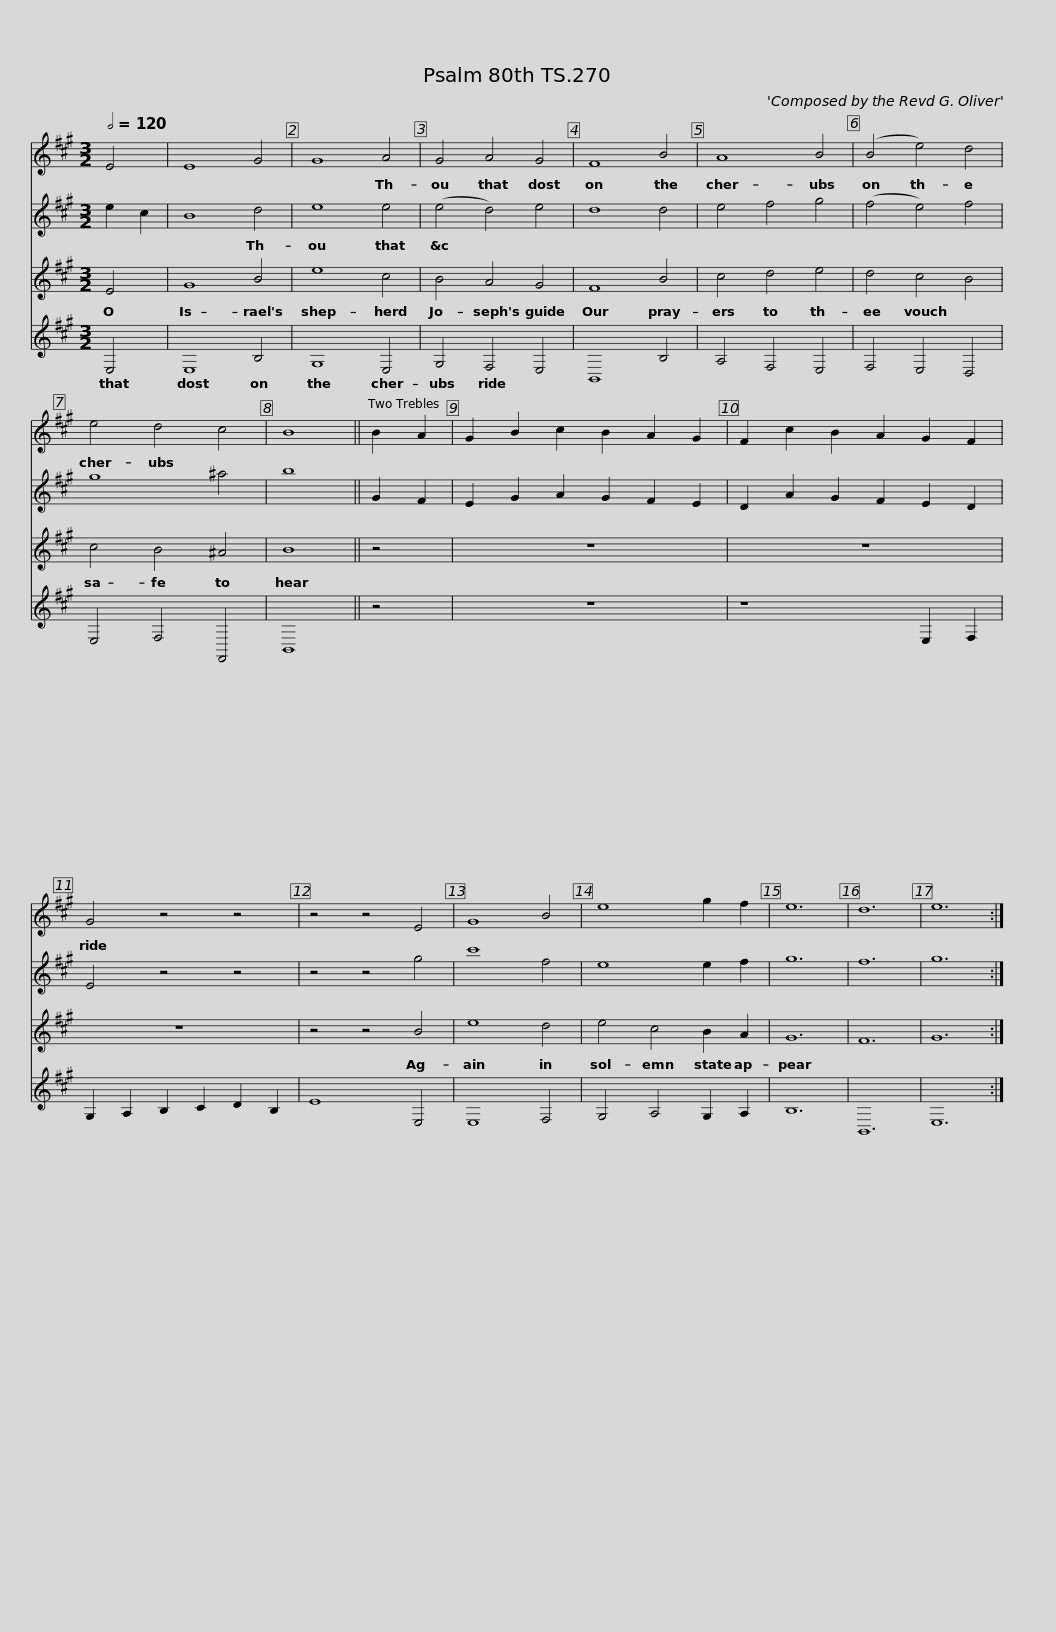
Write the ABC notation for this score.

X:1
%%score 1 2 3 4
L:1/8
Q:1/2=120
M:3/2
I:linebreak $
K:A
V:1 treble
V:2 treble
V:3 treble
V:4 treble
V:1
 E4 | E8 G4 | G8 A4 | G4 A4 G4 | F8 B4 | %5
 A8 B4 | (B4 e4) d4 |$ e4 d4 c4 | B8 || B2 A2 | %10
 G2 B2 c2 B2 A2 G2 | F2 c2 B2 A2 G2 F2 | G4 z4 z4 | z4 z4 E4 | G8 B4 |$ %15
 e8 g2 f2 | e12 | d12 | e12 :| %19
V:2
 e2 c2 | B8 d4 | e8 e4 | (e4 d4) e4 | d8 d4 | %5
 e4 f4 g4 | (f4 e4) f4 |$ g8 ^a4 | b8 || G2 F2 | %10
 E2 G2 A2 G2 F2 E2 | D2 A2 G2 F2 E2 D2 | E4 z4 z4 | z4 z4 g4 | c'8 f4 |$ %15
 e8 e2 f2 | g12 | f12 | g12 :| %19
V:3
 E4 | G8 B4 | e8 c4 | B4 A4 G4 | F8 B4 | %5
 c4 d4 e4 | d4 c4 B4 |$ c4 B4 ^A4 | B8 || z4 | %10
 z12 | z12 | z12 | z4 z4 B4 | e8 d4 |$ %15
 e4 c4 B2 A2 | G12 | F12 | G12 :| %19
V:4
 E,4 | E,8 B,4 | G,8 E,4 | G,4 F,4 E,4 | B,,8 B,4 | %5
 A,4 F,4 E,4 | F,4 E,4 D,4 |$ E,4 F,4 F,,4 | B,,8 || z4 | %10
 z12 | z8 E,2 F,2 | G,2 A,2 B,2 C2 D2 B,2 | E8 E,4 | E,8 F,4 |$ %15
 G,4 A,4 G,2 A,2 | B,12 | B,,12 | E,12 :| %19
